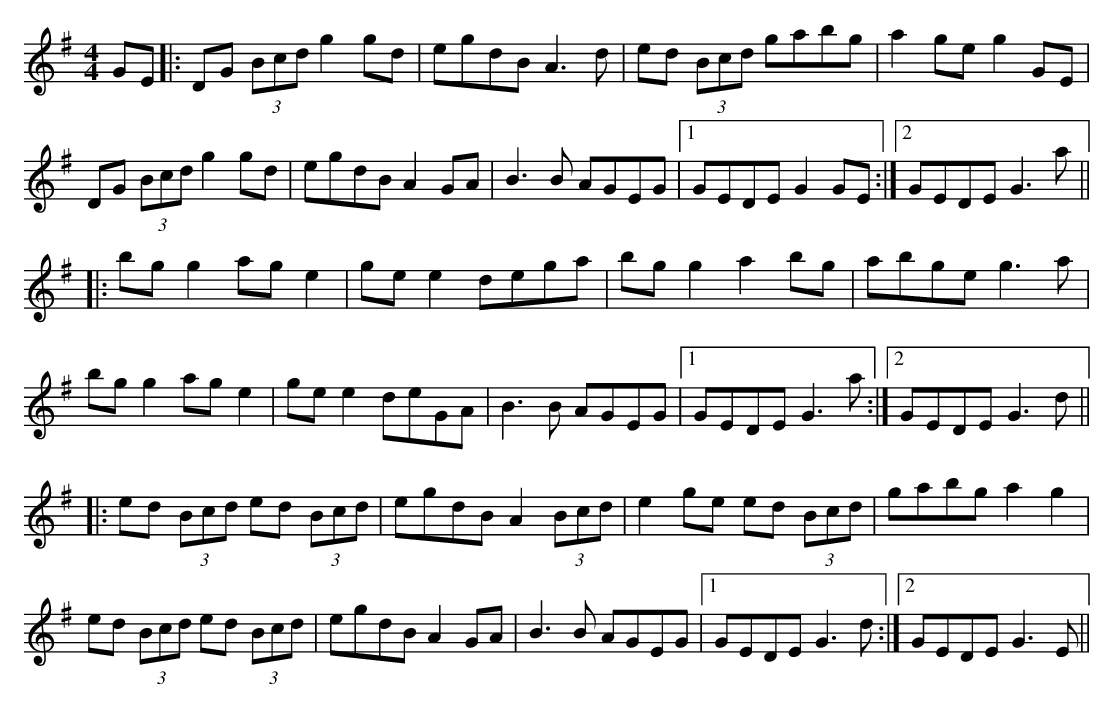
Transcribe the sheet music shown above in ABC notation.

X:1
M:4/4
K:G
GE|:DG (3Bcd g2gd|egdB A3d|ed (3Bcd gabg|a2ge g2GE|
DG (3Bcd g2gd|egdB A2GA|B3B AGEG|1 GEDE G2GE:|2 GEDE G3a||
|:bgg2 age2|gee2 dega|bgg2 a2bg|abge g3a|
bgg2 age2|gee2 deGA|B3B AGEG|1 GEDE G3a:|2 GEDE G3d||
|:ed (3Bcd ed (3Bcd|egdB A2 (3Bcd|e2ge ed (3Bcd|gabg a2g2|
ed (3Bcd ed (3Bcd|egdB A2GA|B3B AGEG|1 GEDE G3d:|2 GEDE G3E||
